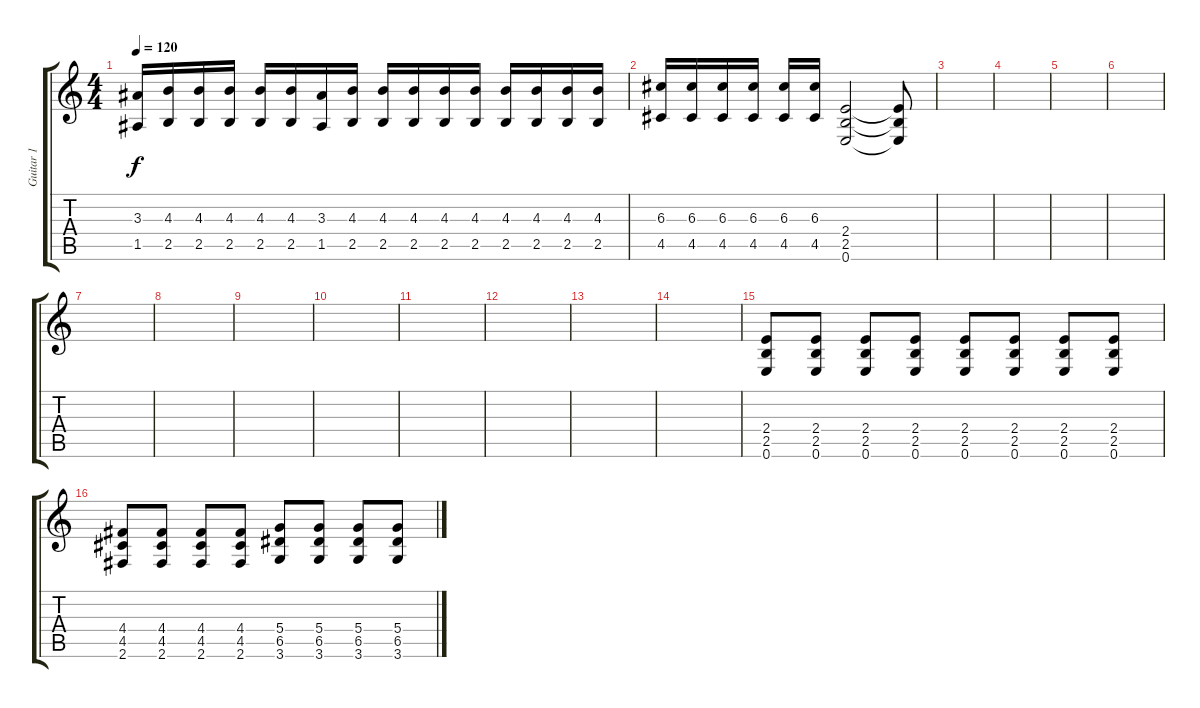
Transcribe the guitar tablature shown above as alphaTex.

\track ("Guitar 1" "Guitar 1") {instrument distortionguitar}
\staff {score tabs}
\tuning (E4 B3 G3 D3 A2 E2) {hide}
\ts (4 4)
\tempo 120
\clef g2
\ks c
(3.3 1.5).16{dy f} (4.3 2.5).16 (4.3 2.5).16 (4.3 2.5).16 (4.3 2.5).16 (4.3 2.5).16 (3.3 1.5).16 (4.3 2.5).16 (4.3 2.5).16 (4.3 2.5).16 (4.3 2.5).16 (4.3 2.5).16 (4.3 2.5).16 (4.3 2.5).16 (4.3 2.5).16 (4.3 2.5).16 |
(6.3 4.5).16 (6.3 4.5).16 (6.3 4.5).16 (6.3 4.5).16 (6.3 4.5).16 (6.3 4.5).16 (2.4 2.5 0.6).2 (2.4{t} 2.5{t} 0.6{t}).8 |
|
|
|
|
|
|
|
|
|
|
|
|
(2.4 2.5 0.6).8{volume 13} (2.4 2.5 0.6).8 (2.4 2.5 0.6).8 (2.4 2.5 0.6).8 (2.4 2.5 0.6).8 (2.4 2.5 0.6).8 (2.4 2.5 0.6).8 (2.4 2.5 0.6).8 |
(4.4 4.5 2.6).8 (4.4 4.5 2.6).8 (4.4 4.5 2.6).8 (4.4 4.5 2.6).8 (5.4 6.5 3.6).8 (5.4 6.5 3.6).8 (5.4 6.5 3.6).8 (5.4 6.5 3.6).8
